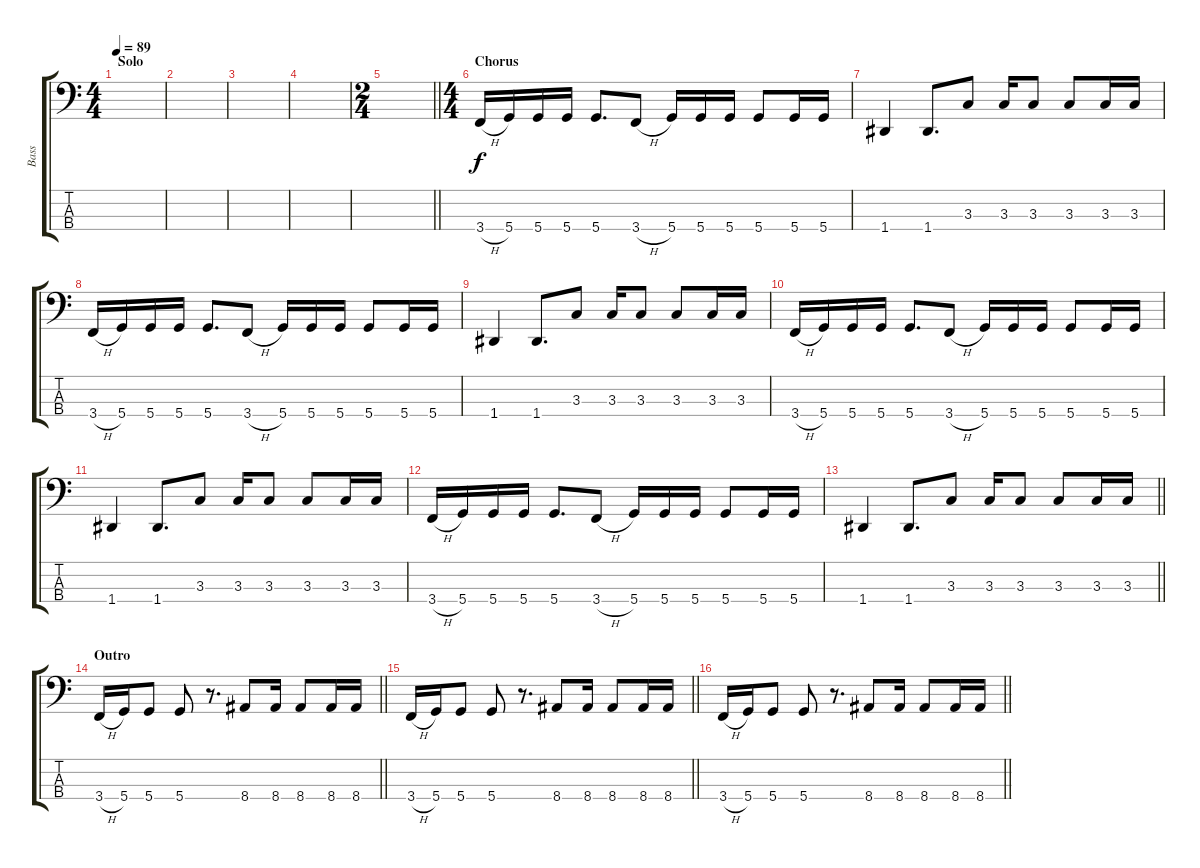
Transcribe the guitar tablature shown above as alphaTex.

\track ("Bass" "Bass") {instrument electricbassfinger}
\staff {score tabs}
\tuning (G2 D2 A1 D1) {hide}
\ts (4 4)
\section ("" "Solo")
\tempo 89
\clef f4
\ks c
|
|
|
|
\ts (2 4)
\barLineRight lightlight
|
\ts (4 4)
\section ("" "Chorus")
3.4{h}.16 5.4.16 5.4.16 5.4.16 5.4.8{d} 3.4{h}.8 5.4.16 5.4.16 5.4.16 5.4.8 5.4.16 5.4.16 |
1.4.4 1.4.8{d} 3.3.8 3.3.16 3.3.8 3.3.8 3.3.16 3.3.16 |
3.4{h}.16 5.4.16 5.4.16 5.4.16 5.4.8{d} 3.4{h}.8 5.4.16 5.4.16 5.4.16 5.4.8 5.4.16 5.4.16 |
1.4.4 1.4.8{d} 3.3.8 3.3.16 3.3.8 3.3.8 3.3.16 3.3.16 |
3.4{h}.16 5.4.16 5.4.16 5.4.16 5.4.8{d} 3.4{h}.8 5.4.16 5.4.16 5.4.16 5.4.8 5.4.16 5.4.16 |
1.4.4 1.4.8{d} 3.3.8 3.3.16 3.3.8 3.3.8 3.3.16 3.3.16 |
3.4{h}.16 5.4.16 5.4.16 5.4.16 5.4.8{d} 3.4{h}.8 5.4.16 5.4.16 5.4.16 5.4.8 5.4.16 5.4.16 |
\barLineRight lightlight
1.4.4 1.4.8{d} 3.3.8 3.3.16 3.3.8 3.3.8 3.3.16 3.3.16 |
\section ("" "Outro")
\barLineRight lightlight
3.4{h}.16 5.4.16 5.4.8 5.4.8 r.8{d} 8.4.8 8.4.16 8.4.8 8.4.16 8.4.16 |
\barLineRight lightlight
3.4{h}.16 5.4.16 5.4.8 5.4.8 r.8{d} 8.4.8 8.4.16 8.4.8 8.4.16 8.4.16 |
\barLineRight lightlight
3.4{h}.16 5.4.16 5.4.8 5.4.8 r.8{d} 8.4.8 8.4.16 8.4.8 8.4.16 8.4.16
